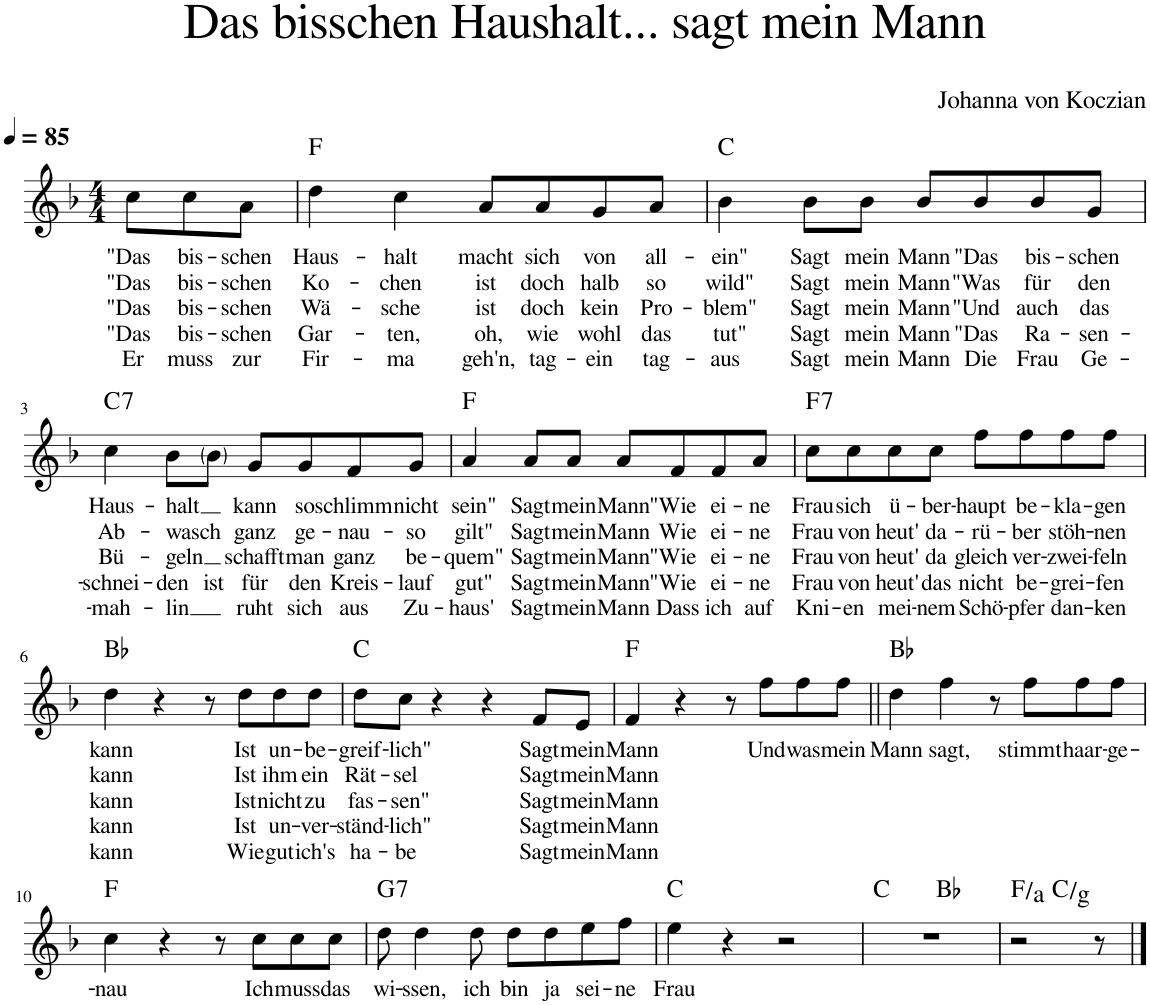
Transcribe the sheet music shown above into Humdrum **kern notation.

**kern	**text	**text	**text	**text	**text	**harte
*part1	*part1	*part1	*part1	*part1	*part1	*part1
*staff1	*staff1	*staff1	*staff1	*staff1	*staff1	*
*I"Piano	*	*	*	*	*	*
*I'Pno.	*	*	*	*	*	*
*clefG2	*	*	*	*	*	*
*k[b-]	*	*	*	*	*	*
*M4/4	*	*	*	*	*	*
*MM85	*	*	*	*	*	*
=	=	=	=	=	=	=
!	!LO:LY:b	!LO:LY:b	!LO:LY:b	!LO:LY:b	!LO:LY:b	!
8cc\L	"Das	"Das	"Das	"Das	Er	.
!	!LO:LY:b	!LO:LY:b	!LO:LY:b	!LO:LY:b	!LO:LY:b	!
8cc\	bis-	bis-	bis-	bis-	muss	.
!	!LO:LY:b	!LO:LY:b	!LO:LY:b	!LO:LY:b	!LO:LY:b	!
8a\J	-schen	-schen	-schen	-schen	zur	.
=1	=1	=1	=1	=1	=1	=1
!	!LO:LY:b	!LO:LY:b	!LO:LY:b	!LO:LY:b	!LO:LY:b	!
4dd\	Haus-	Ko-	Wä-	Gar-	Fir-	F:maj
!	!LO:LY:b	!LO:LY:b	!LO:LY:b	!LO:LY:b	!LO:LY:b	!
4cc\	-halt	-chen	-sche	-ten,	-ma	.
!	!LO:LY:b	!LO:LY:b	!LO:LY:b	!LO:LY:b	!LO:LY:b	!
8a/L	macht	ist	ist	oh,	geh'n,	.
!	!LO:LY:b	!LO:LY:b	!LO:LY:b	!LO:LY:b	!LO:LY:b	!
8a/	sich	doch	doch	wie	tag-	.
!	!LO:LY:b	!LO:LY:b	!LO:LY:b	!LO:LY:b	!LO:LY:b	!
8g/	von	halb	kein	wohl	-ein	.
!	!LO:LY:b	!LO:LY:b	!LO:LY:b	!LO:LY:b	!LO:LY:b	!
8a/J	all-	so	Pro-	das	tag-	.
=2	=2	=2	=2	=2	=2	=2
!	!LO:LY:b	!LO:LY:b	!LO:LY:b	!LO:LY:b	!LO:LY:b	!
4b-\	-ein"	wild"	-blem"	tut"	-aus	C:maj
!	!LO:LY:b	!LO:LY:b	!LO:LY:b	!LO:LY:b	!LO:LY:b	!
8b-\L	Sagt	Sagt	Sagt	Sagt	Sagt	.
!	!LO:LY:b	!LO:LY:b	!LO:LY:b	!LO:LY:b	!LO:LY:b	!
8b-\J	mein	mein	mein	mein	mein	.
!	!LO:LY:b	!LO:LY:b	!LO:LY:b	!LO:LY:b	!LO:LY:b	!
8b-/L	Mann	Mann	Mann	Mann	Mann	.
!	!LO:LY:b	!LO:LY:b	!LO:LY:b	!LO:LY:b	!LO:LY:b	!
8b-/	"Das	"Was	"Und	"Das	Die	.
!	!LO:LY:b	!LO:LY:b	!LO:LY:b	!LO:LY:b	!LO:LY:b	!
8b-/	bis-	für	auch	Ra-	Frau	.
!	!LO:LY:b	!LO:LY:b	!LO:LY:b	!LO:LY:b	!LO:LY:b	!
8g/J	-schen	den	das	-sen-	Ge-	.
!!LO:LB:g=z
=3	=3	=3	=3	=3	=3	=3
!	!LO:LY:b	!LO:LY:b	!LO:LY:b	!LO:LY:b	!LO:LY:b	!LO:H:kt=7
4cc\	Haus-	Ab-	Bü-	-schnei-	-mah-	C:7
!	!LO:LY:b	!LO:LY:b	!LO:LY:b	!LO:LY:b	!LO:LY:b	!
8b-\L	-halt	-wasch	-geln	-den	-lin	.
!	!	!	!	!LO:LY:b	!	!
8b-\J	.	.	.	ist	.	.
!	!LO:LY:b	!LO:LY:b	!LO:LY:b	!LO:LY:b	!LO:LY:b	!
8g/L	kann	ganz	schafft	für	ruht	.
!	!LO:LY:b	!LO:LY:b	!LO:LY:b	!LO:LY:b	!LO:LY:b	!
8g/	so	ge-	man	den	sich	.
!	!LO:LY:b	!LO:LY:b	!LO:LY:b	!LO:LY:b	!LO:LY:b	!
8f/	schlimm	-nau-	ganz	Kreis-	aus	.
!	!LO:LY:b	!LO:LY:b	!LO:LY:b	!LO:LY:b	!LO:LY:b	!
8g/J	nicht	-so	be-	-lauf	Zu-	.
=4	=4	=4	=4	=4	=4	=4
!	!LO:LY:b	!LO:LY:b	!LO:LY:b	!LO:LY:b	!LO:LY:b	!
4a/	sein"	gilt"	-quem"	gut"	-haus'	F:maj
!	!LO:LY:b	!LO:LY:b	!LO:LY:b	!LO:LY:b	!LO:LY:b	!
8a/L	Sagt	Sagt	Sagt	Sagt	Sagt	.
!	!LO:LY:b	!LO:LY:b	!LO:LY:b	!LO:LY:b	!LO:LY:b	!
8a/J	mein	mein	mein	mein	mein	.
!	!LO:LY:b	!LO:LY:b	!LO:LY:b	!LO:LY:b	!LO:LY:b	!
8a/L	Mann	Mann	Mann	Mann	Mann	.
!	!LO:LY:b	!LO:LY:b	!LO:LY:b	!LO:LY:b	!LO:LY:b	!
8f/	"Wie	Wie	"Wie	"Wie	Dass	.
!	!LO:LY:b	!LO:LY:b	!LO:LY:b	!LO:LY:b	!LO:LY:b	!
8f/	ei-	ei-	ei-	ei-	ich	.
!	!LO:LY:b	!LO:LY:b	!LO:LY:b	!LO:LY:b	!LO:LY:b	!
8a/J	-ne	-ne	-ne	-ne	auf	.
=5	=5	=5	=5	=5	=5	=5
!	!LO:LY:b	!LO:LY:b	!LO:LY:b	!LO:LY:b	!LO:LY:b	!LO:H:kt=7
8cc\L	Frau	Frau	Frau	Frau	Kni-	F:7
!	!LO:LY:b	!LO:LY:b	!LO:LY:b	!LO:LY:b	!LO:LY:b	!
8cc\	sich	von	von	von	-en	.
!	!LO:LY:b	!LO:LY:b	!LO:LY:b	!LO:LY:b	!LO:LY:b	!
8cc\	ü-	heut'	heut'	heut'	mei-	.
!	!LO:LY:b	!LO:LY:b	!LO:LY:b	!LO:LY:b	!LO:LY:b	!
8cc\J	-ber-	da-	da	das	-nem	.
!	!LO:LY:b	!LO:LY:b	!LO:LY:b	!LO:LY:b	!LO:LY:b	!
8ff\L	-haupt	-rü-	gleich	nicht	Schö-	.
!	!LO:LY:b	!LO:LY:b	!LO:LY:b	!LO:LY:b	!LO:LY:b	!
8ff\	be-	-ber	ver-	be-	-pfer	.
!	!LO:LY:b	!LO:LY:b	!LO:LY:b	!LO:LY:b	!LO:LY:b	!
8ff\	-kla-	stöh-	-zwei-	-grei-	dan-	.
!	!LO:LY:b	!LO:LY:b	!LO:LY:b	!LO:LY:b	!LO:LY:b	!
8ff\J	-gen	-nen	-feln	-fen	-ken	.
!!LO:LB:g=z
=6	=6	=6	=6	=6	=6	=6
!	!LO:LY:b	!LO:LY:b	!LO:LY:b	!LO:LY:b	!LO:LY:b	!
4dd\	kann	kann	kann	kann	kann	Bb:maj
4r	.	.	.	.	.	.
8r	.	.	.	.	.	.
!	!LO:LY:b	!LO:LY:b	!LO:LY:b	!LO:LY:b	!LO:LY:b	!
8dd\L	Ist	Ist	Ist	Ist	Wie	.
!	!LO:LY:b	!LO:LY:b	!LO:LY:b	!LO:LY:b	!LO:LY:b	!
8dd\	un-	ihm	nicht	un-	gut	.
!	!LO:LY:b	!LO:LY:b	!LO:LY:b	!LO:LY:b	!LO:LY:b	!
8dd\J	-be-	ein	zu	-ver-	ich's	.
=7	=7	=7	=7	=7	=7	=7
!	!LO:LY:b	!LO:LY:b	!LO:LY:b	!LO:LY:b	!LO:LY:b	!
8dd\L	-greif-	Rät-	fas-	-ständ-	ha-	C:maj
!	!LO:LY:b	!LO:LY:b	!LO:LY:b	!LO:LY:b	!LO:LY:b	!
8cc\J	-lich"	-sel	-sen"	-lich"	-be	.
4r	.	.	.	.	.	.
4r	.	.	.	.	.	.
!	!LO:LY:b	!LO:LY:b	!LO:LY:b	!LO:LY:b	!LO:LY:b	!
8f/L	Sagt	Sagt	Sagt	Sagt	Sagt	.
!	!LO:LY:b	!LO:LY:b	!LO:LY:b	!LO:LY:b	!LO:LY:b	!
8e/J	mein	mein	mein	mein	mein	.
=8	=8	=8	=8	=8	=8	=8
!	!LO:LY:b	!LO:LY:b	!LO:LY:b	!LO:LY:b	!LO:LY:b	!
4f/	Mann	Mann	Mann	Mann	Mann	F:maj
4r	.	.	.	.	.	.
8r	.	.	.	.	.	.
!	!LO:LY:b	!	!	!	!	!
8ff\L	Und	.	.	.	.	.
!	!LO:LY:b	!	!	!	!	!
8ff\	was	.	.	.	.	.
!	!LO:LY:b	!	!	!	!	!
8ff\J	mein	.	.	.	.	.
=9||	=9||	=9||	=9||	=9||	=9||	=9||
!	!LO:LY:b	!	!	!	!	!
4dd\	Mann	.	.	.	.	Bb:maj
!	!LO:LY:b	!	!	!	!	!
4ff\	sagt,	.	.	.	.	.
8r	.	.	.	.	.	.
!	!LO:LY:b	!	!	!	!	!
8ff\L	stimmt	.	.	.	.	.
!	!LO:LY:b	!	!	!	!	!
8ff\	haar-	.	.	.	.	.
!	!LO:LY:b	!	!	!	!	!
8ff\J	-ge-	.	.	.	.	.
!!LO:LB:g=z
=10	=10	=10	=10	=10	=10	=10
!	!LO:LY:b	!	!	!	!	!
4cc\	-nau	.	.	.	.	F:maj
4r	.	.	.	.	.	.
8r	.	.	.	.	.	.
!	!LO:LY:b	!	!	!	!	!
8cc\L	Ich	.	.	.	.	.
!	!LO:LY:b	!	!	!	!	!
8cc\	muss	.	.	.	.	.
!	!LO:LY:b	!	!	!	!	!
8cc\J	das	.	.	.	.	.
=11	=11	=11	=11	=11	=11	=11
!	!LO:LY:b	!	!	!	!	!LO:H:kt=7
8dd\	wi-	.	.	.	.	G:7
!	!LO:LY:b	!	!	!	!	!
4dd\	-ssen,	.	.	.	.	.
!	!LO:LY:b	!	!	!	!	!
8dd\	ich	.	.	.	.	.
!	!LO:LY:b	!	!	!	!	!
8dd\L	bin	.	.	.	.	.
!	!LO:LY:b	!	!	!	!	!
8dd\	ja	.	.	.	.	.
!	!LO:LY:b	!	!	!	!	!
8ee\	sei-	.	.	.	.	.
!	!LO:LY:b	!	!	!	!	!
8ff\J	-ne	.	.	.	.	.
=12	=12	=12	=12	=12	=12	=12
!	!LO:LY:b	!	!	!	!	!
4ee\	Frau	.	.	.	.	C:maj
4r	.	.	.	.	.	.
2r	.	.	.	.	.	.
=13	=13	=13	=13	=13	=13	=13
*^	*	*	*	*	*	*
1r	2ryy	.	.	.	.	.	C:maj
.	2ryy	.	.	.	.	.	Bb:maj
=14	=14	=14	=14	=14	=14	=14	=14
2r	4ryy	.	.	.	.	.	F:maj/3
.	4.ryy	.	.	.	.	.	C:maj/5
8r	.	.	.	.	.	.	.
*v	*v	*	*	*	*	*	*
==	==	==	==	==	==	==
*-	*-	*-	*-	*-	*-	*-
